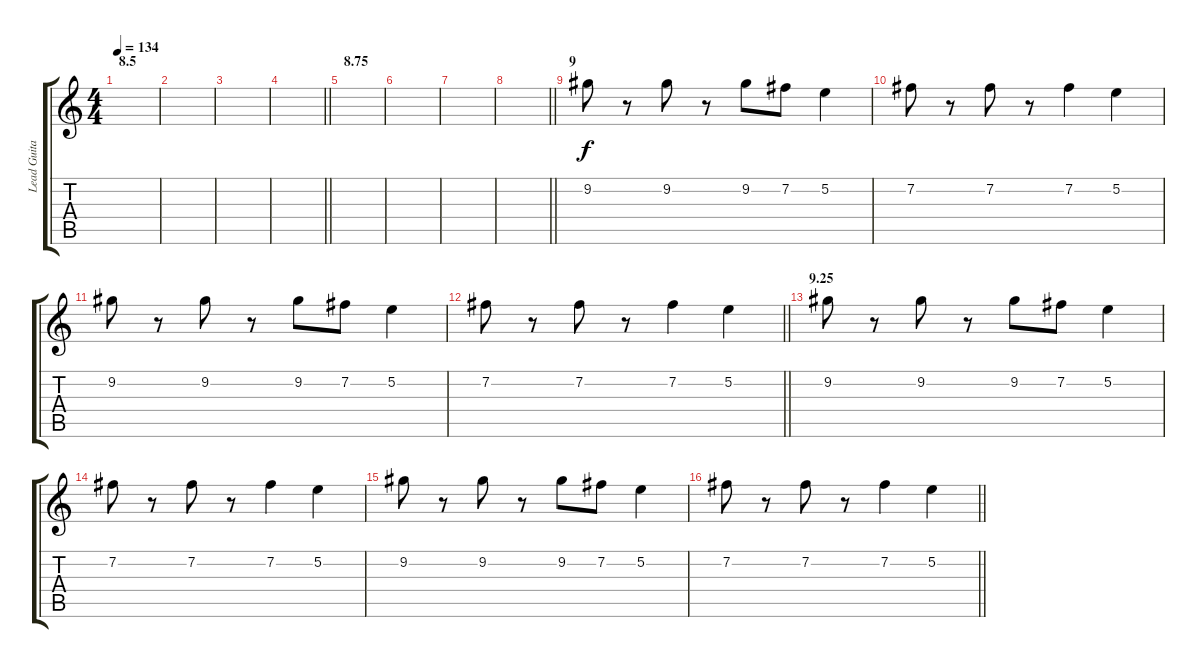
\track ("Lead Guitar" "Lead Guita") {instrument electricguitarjazz}
\staff {score tabs}
\tuning (E4 B3 G3 D3 A2 E2) {hide}
\ts (4 4)
\section ("" "8.5")
\tempo 134
\clef g2
\ks c
|
|
|
\barLineRight lightlight
|
\section ("" "8.75")
|
|
|
\barLineRight lightlight
|
\section ("" "9")
9.2.8{volume 9} r.8 9.2.8 r.8 9.2.8 7.2.8 5.2.4 |
7.2.8 r.8 7.2.8 r.8 7.2.4 5.2.4 |
9.2.8 r.8 9.2.8 r.8 9.2.8 7.2.8 5.2.4 |
\barLineRight lightlight
7.2.8 r.8 7.2.8 r.8 7.2.4 5.2.4 |
\section ("" "9.25")
9.2.8 r.8 9.2.8 r.8 9.2.8 7.2.8 5.2.4 |
7.2.8 r.8 7.2.8 r.8 7.2.4 5.2.4 |
9.2.8 r.8 9.2.8 r.8 9.2.8 7.2.8 5.2.4 |
\barLineRight lightlight
7.2.8 r.8 7.2.8 r.8 7.2.4 5.2.4
